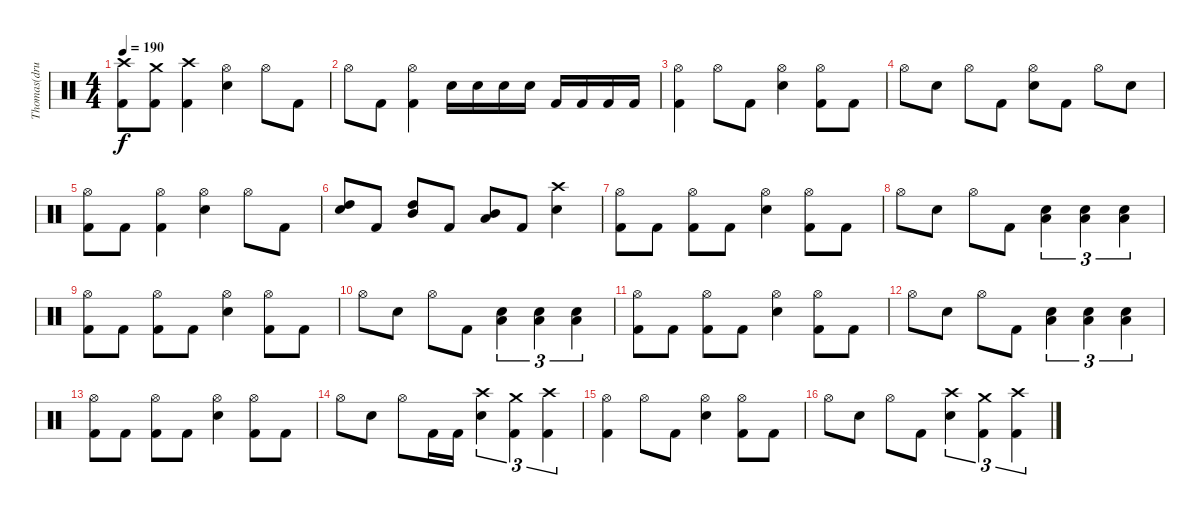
\track ("Thomas(drums)" "Thomas(dru") {instrument percussion}
\staff {score}
\articulation defaults
\ts (4 4)
\tempo 190
\clef neutral
\ks c
("Crash high (hit)" "Kick (hit) 2").8{dy f} ("Crash medium (hit)" "Kick (hit) 2").8 ("Crash high (hit)" "Kick (hit) 2").4 ("Hi-Hat (open)" "Electric Snare (hit)").4 "Hi-Hat (open)".8 "Kick (hit) 2".8 |
"Hi-Hat (open)".8 "Kick (hit) 2".8 ("Hi-Hat (open)" "Kick (hit) 2").4 "Electric Snare (hit)".16 "Electric Snare (hit)".16 "Electric Snare (hit)".16 "Electric Snare (hit)".16 "Kick (hit) 2".16 "Kick (hit) 2".16 "Kick (hit) 2".16 "Kick (hit) 2".16 |
("Hi-Hat (open)" "Kick (hit) 2").4 "Hi-Hat (open)".8 "Kick (hit) 2".8 ("Hi-Hat (open)" "Electric Snare (hit)").4 ("Hi-Hat (open)" "Kick (hit) 2").8 "Kick (hit) 2".8 |
"Hi-Hat (open)".8 "Electric Snare (hit)".8 "Hi-Hat (open)".8 "Kick (hit) 2".8 ("Hi-Hat (open)" "Electric Snare (hit)").8 "Kick (hit) 2".8 "Hi-Hat (open)".8 "Electric Snare (hit)".8 |
("Hi-Hat (open)" "Kick (hit) 2").8 "Kick (hit) 2".8 ("Hi-Hat (open)" "Kick (hit) 2").4 ("Hi-Hat (open)" "Electric Snare (hit)").4 "Hi-Hat (open)".8 "Kick (hit) 2".8 |
("Electric Snare (hit)" "High Tom (hit)").8 "Kick (hit) 2".8 ("Mid Tom (hit)" "High Tom (hit)").8 "Kick (hit) 2".8 ("Low Tom (hit)" "Mid Tom (hit)").8 "Kick (hit) 2".8 ("Crash high (hit)" "Electric Snare (hit)").4 |
("Hi-Hat (open)" "Kick (hit) 2").8 "Kick (hit) 2".8 ("Hi-Hat (open)" "Kick (hit) 2").8 "Kick (hit) 2".8 ("Hi-Hat (open)" "Electric Snare (hit)").4 ("Hi-Hat (open)" "Kick (hit) 2").8 "Kick (hit) 2".8 |
"Hi-Hat (open)".8 "Electric Snare (hit)".8 "Hi-Hat (open)".8 "Kick (hit) 2".8 ("Low Tom (hit)" "Electric Snare (hit)").4{tu (3 2)} ("Low Tom (hit)" "Electric Snare (hit)").4{tu (3 2)} ("Low Tom (hit)" "Electric Snare (hit)").4{tu (3 2)} |
("Hi-Hat (open)" "Kick (hit) 2").8 "Kick (hit) 2".8 ("Hi-Hat (open)" "Kick (hit) 2").8 "Kick (hit) 2".8 ("Hi-Hat (open)" "Electric Snare (hit)").4 ("Hi-Hat (open)" "Kick (hit) 2").8 "Kick (hit) 2".8 |
"Hi-Hat (open)".8 "Electric Snare (hit)".8 "Hi-Hat (open)".8 "Kick (hit) 2".8 ("Low Tom (hit)" "Electric Snare (hit)").4{tu (3 2)} ("Low Tom (hit)" "Electric Snare (hit)").4{tu (3 2)} ("Low Tom (hit)" "Electric Snare (hit)").4{tu (3 2)} |
("Hi-Hat (open)" "Kick (hit) 2").8 "Kick (hit) 2".8 ("Hi-Hat (open)" "Kick (hit) 2").8 "Kick (hit) 2".8 ("Hi-Hat (open)" "Electric Snare (hit)").4 ("Hi-Hat (open)" "Kick (hit) 2").8 "Kick (hit) 2".8 |
"Hi-Hat (open)".8 "Electric Snare (hit)".8 "Hi-Hat (open)".8 "Kick (hit) 2".8 ("Low Tom (hit)" "Electric Snare (hit)").4{tu (3 2)} ("Low Tom (hit)" "Electric Snare (hit)").4{tu (3 2)} ("Low Tom (hit)" "Electric Snare (hit)").4{tu (3 2)} |
("Hi-Hat (open)" "Kick (hit) 2").8 "Kick (hit) 2".8 ("Hi-Hat (open)" "Kick (hit) 2").8 "Kick (hit) 2".8 ("Hi-Hat (open)" "Electric Snare (hit)").4 ("Hi-Hat (open)" "Kick (hit) 2").8 "Kick (hit) 2".8 |
"Hi-Hat (open)".8 "Electric Snare (hit)".8 "Hi-Hat (open)".8 "Kick (hit) 2".16 "Kick (hit) 2".16 ("Crash high (hit)" "Electric Snare (hit)").4{tu (3 2)} ("Crash medium (hit)" "Kick (hit) 2").4{tu (3 2)} ("Crash high (hit)" "Kick (hit) 2").4{tu (3 2)} |
("Hi-Hat (open)" "Kick (hit) 2").4 "Hi-Hat (open)".8 "Kick (hit) 2".8 ("Hi-Hat (open)" "Electric Snare (hit)").4 ("Hi-Hat (open)" "Kick (hit) 2").8 "Kick (hit) 2".8 |
"Hi-Hat (open)".8 "Electric Snare (hit)".8 "Hi-Hat (open)".8 "Kick (hit) 2".8 ("Crash high (hit)" "Electric Snare (hit)").4{tu (3 2)} ("Crash medium (hit)" "Kick (hit) 2").4{tu (3 2)} ("Crash high (hit)" "Kick (hit) 2").4{tu (3 2)}
